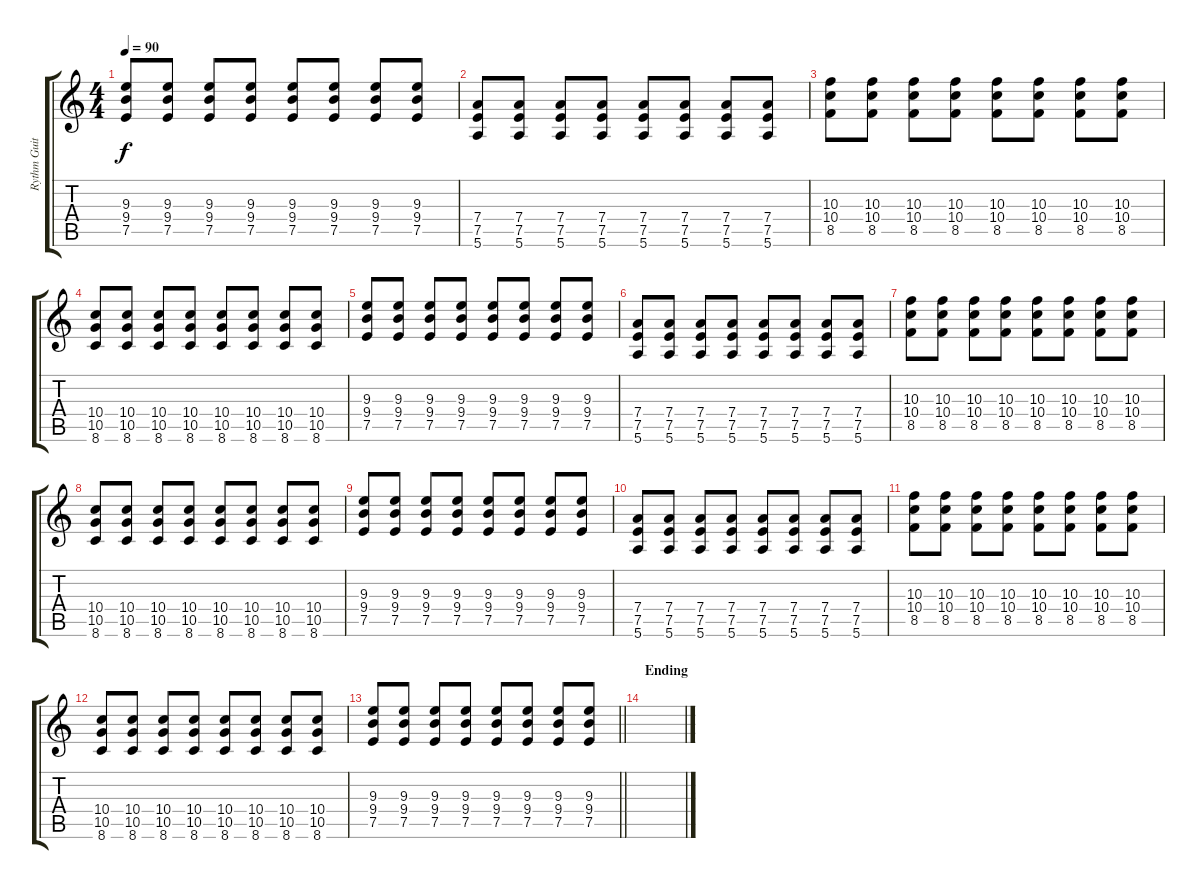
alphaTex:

\track ("Rythm Guitar" "Rythm Guit") {instrument overdrivenguitar}
\staff {score tabs}
\tuning (E4 B3 G3 D3 A2 E2) {hide}
\ts (4 4)
\tempo 90
\clef g2
\ks c
(9.3 9.4 7.5).8{dy f} (9.3 9.4 7.5).8 (9.3 9.4 7.5).8 (9.3 9.4 7.5).8 (9.3 9.4 7.5).8 (9.3 9.4 7.5).8 (9.3 9.4 7.5).8 (9.3 9.4 7.5).8 |
(7.4 7.5 5.6).8 (7.4 7.5 5.6).8 (7.4 7.5 5.6).8 (7.4 7.5 5.6).8 (7.4 7.5 5.6).8 (7.4 7.5 5.6).8 (7.4 7.5 5.6).8 (7.4 7.5 5.6).8 |
(10.3 10.4 8.5).8 (10.3 10.4 8.5).8 (10.3 10.4 8.5).8 (10.3 10.4 8.5).8 (10.3 10.4 8.5).8 (10.3 10.4 8.5).8 (10.3 10.4 8.5).8 (10.3 10.4 8.5).8 |
(10.4 10.5 8.6).8 (10.4 10.5 8.6).8 (10.4 10.5 8.6).8 (10.4 10.5 8.6).8 (10.4 10.5 8.6).8 (10.4 10.5 8.6).8 (10.4 10.5 8.6).8 (10.4 10.5 8.6).8 |
(9.3 9.4 7.5).8 (9.3 9.4 7.5).8 (9.3 9.4 7.5).8 (9.3 9.4 7.5).8 (9.3 9.4 7.5).8 (9.3 9.4 7.5).8 (9.3 9.4 7.5).8 (9.3 9.4 7.5).8 |
(7.4 7.5 5.6).8 (7.4 7.5 5.6).8 (7.4 7.5 5.6).8 (7.4 7.5 5.6).8 (7.4 7.5 5.6).8 (7.4 7.5 5.6).8 (7.4 7.5 5.6).8 (7.4 7.5 5.6).8 |
(10.3 10.4 8.5).8 (10.3 10.4 8.5).8 (10.3 10.4 8.5).8 (10.3 10.4 8.5).8 (10.3 10.4 8.5).8 (10.3 10.4 8.5).8 (10.3 10.4 8.5).8 (10.3 10.4 8.5).8 |
(10.4 10.5 8.6).8 (10.4 10.5 8.6).8 (10.4 10.5 8.6).8 (10.4 10.5 8.6).8 (10.4 10.5 8.6).8 (10.4 10.5 8.6).8 (10.4 10.5 8.6).8 (10.4 10.5 8.6).8 |
(9.3 9.4 7.5).8 (9.3 9.4 7.5).8 (9.3 9.4 7.5).8 (9.3 9.4 7.5).8 (9.3 9.4 7.5).8 (9.3 9.4 7.5).8 (9.3 9.4 7.5).8 (9.3 9.4 7.5).8 |
(7.4 7.5 5.6).8 (7.4 7.5 5.6).8 (7.4 7.5 5.6).8 (7.4 7.5 5.6).8 (7.4 7.5 5.6).8 (7.4 7.5 5.6).8 (7.4 7.5 5.6).8 (7.4 7.5 5.6).8 |
(10.3 10.4 8.5).8 (10.3 10.4 8.5).8 (10.3 10.4 8.5).8 (10.3 10.4 8.5).8 (10.3 10.4 8.5).8 (10.3 10.4 8.5).8 (10.3 10.4 8.5).8 (10.3 10.4 8.5).8 |
(10.4 10.5 8.6).8 (10.4 10.5 8.6).8 (10.4 10.5 8.6).8 (10.4 10.5 8.6).8 (10.4 10.5 8.6).8 (10.4 10.5 8.6).8 (10.4 10.5 8.6).8 (10.4 10.5 8.6).8 |
\barLineRight lightlight
(9.3 9.4 7.5).8 (9.3 9.4 7.5).8 (9.3 9.4 7.5).8 (9.3 9.4 7.5).8 (9.3 9.4 7.5).8 (9.3 9.4 7.5).8 (9.3 9.4 7.5).8 (9.3 9.4 7.5).8 |
\section ("" "Ending")
